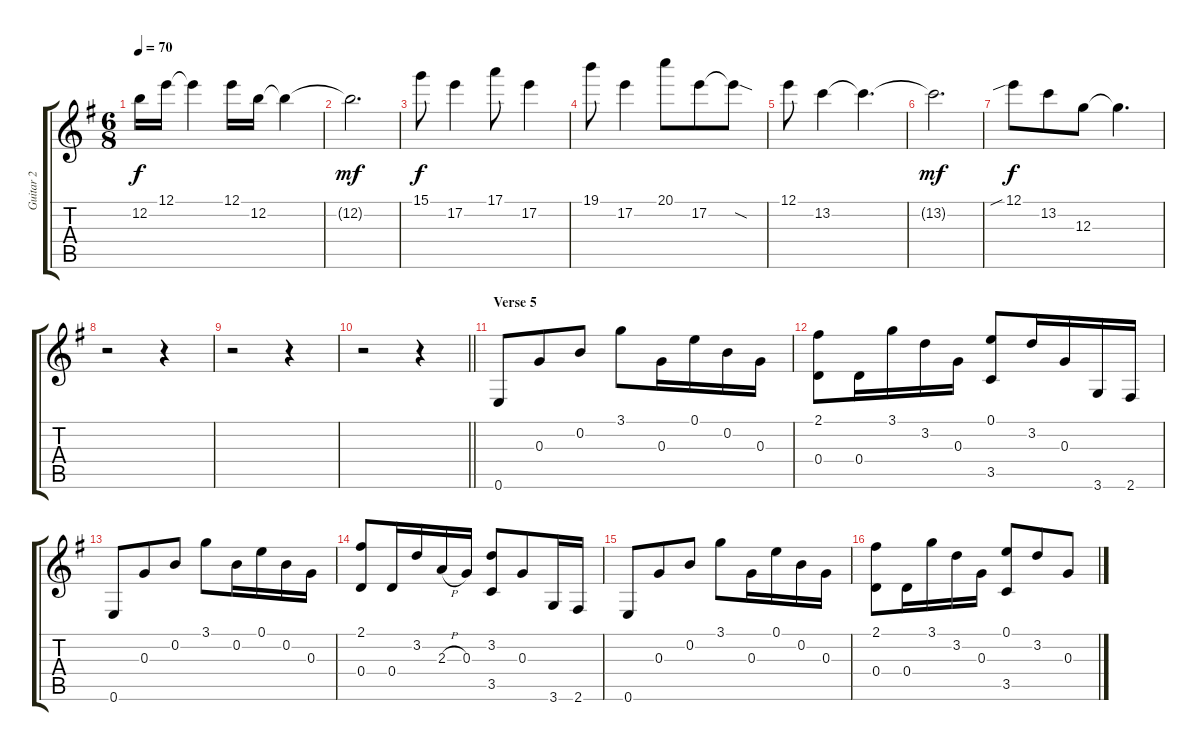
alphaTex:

\track ("Guitar 2" "Guitar 2") {instrument electricguitarclean}
\staff {score tabs}
\tuning (E4 B3 G3 D3 A2 E2) {hide}
\ts (6 8)
\tempo 70
\clef g2
\ks g
12.2.16{dy f} 12.1.16 12.1{t}.4 12.1.16 12.2.16 12.2{t}.4 |
12.2{t}.2{d dy mf} |
15.1.8{dy f} 17.2.4 17.1.8 17.2.4 |
19.1.8 17.2.4 20.1.8 17.2.8 17.2{sod t}.8 |
12.1.8 13.2.4 13.2{t}.4{d} |
13.2{t}.2{d dy mf} |
12.1{sib}.8{dy f} 13.2.8 12.3.8 12.3{t}.4{d} |
r.2 r.4 |
r.2 r.4 |
\barLineRight lightlight
r.2 r.4 |
\section ("" "Verse 5")
0.6.8 0.3.8 0.2.8 3.1.8 0.3.16 0.1.16 0.2.16 0.3.16 |
(2.1 0.4).8 0.4.16 3.1.16 3.2.16 0.3.16 (0.1 3.5).8 3.2.16 0.3.16 3.6.16 2.6.16 |
0.6.8 0.3.8 0.2.8 3.1.8 0.2.16 0.1.16 0.2.16 0.3.16 |
(2.1 0.4).8 0.4.16 3.2.16 2.3{h}.16 0.3.16 (3.2 3.5).8 0.3.8 3.6.16 2.6.16 |
0.6.8 0.3.8 0.2.8 3.1.8 0.3.16 0.1.16 0.2.16 0.3.16 |
(2.1 0.4).8 0.4.16 3.1.16 3.2.16 0.3.16 (0.1 3.5).8 3.2.8 0.3.8
